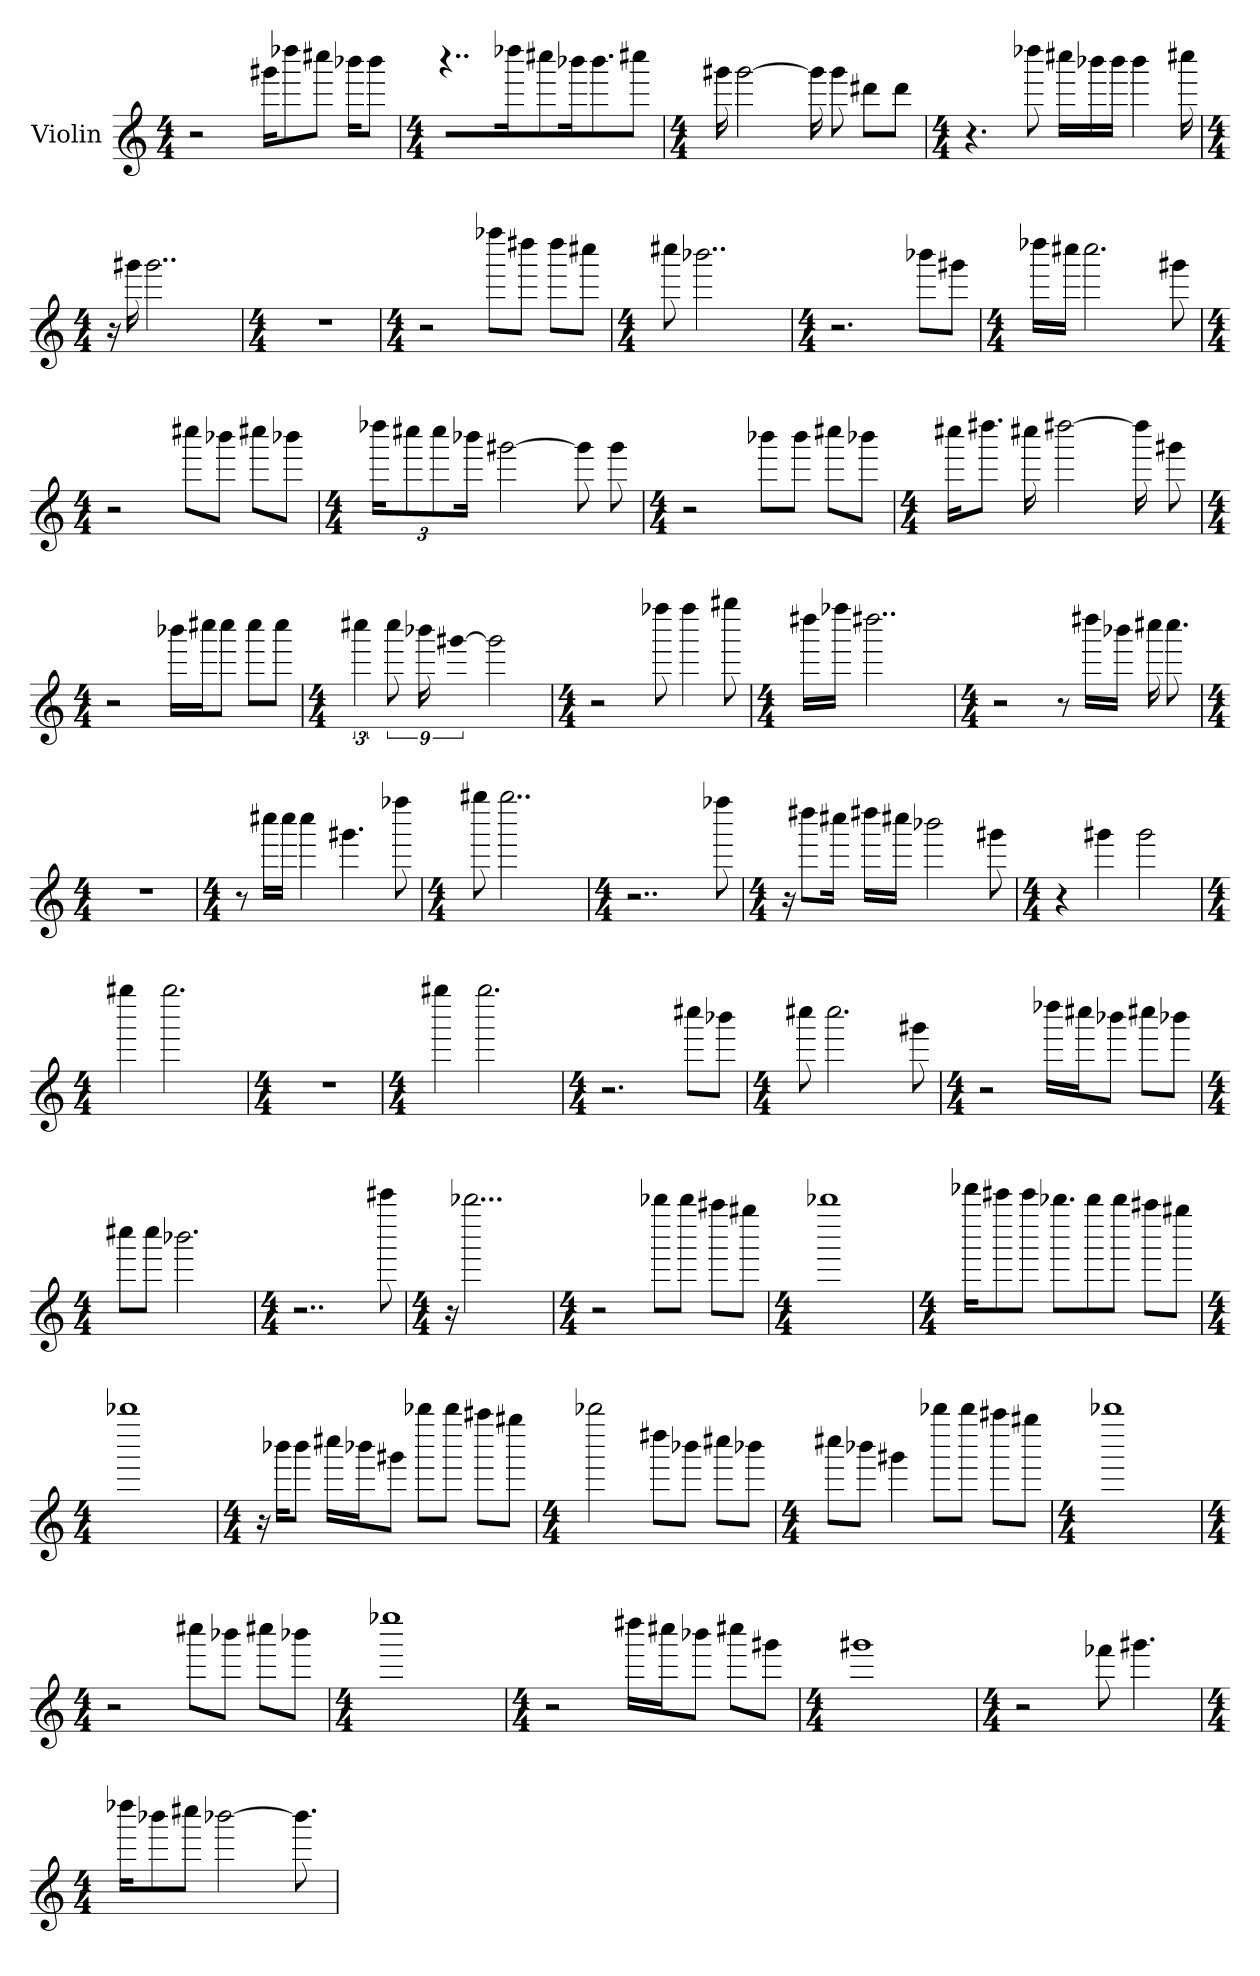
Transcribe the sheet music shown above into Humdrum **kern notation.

**kern
*part1
*staff1
*I"Violin
*I'Vln
*M4/4
=
2r
16ggg#XKL
8dddd-X
8cccc#XJ
16bbb-XKL
8bbb-J
=
*M4/4
4..r
16dddd-X
8cccc#XL
16bbb-XK
8.bbb-J
8cccc#XJ
=
*M4/4
16ggg#X
[2ggg#
16ggg#]
8ggg#
8ddd#XL
8ddd#J
=
*M4/4
4.r
8dddd-X
16cccc#XLL
16bbb-X
16bbb-JJ
4bbb-
16cccc#X
=
*M4/4
16r
16ggg#X
2..ggg#
=
*M4/4
1r
=
*M4/4
2r
8ffff-XL
8dddd#XJ
8dddd#L
8cccc#XJ
=
*M4/4
8cccc#X
2..bbb-X
=
*M4/4
2.r
8bbb-XL
8ggg#XJ
=
*M4/4
16dddd-XLL
16cccc#XJJ
2.cccc#
8ggg#X
=
*M4/4
2r
8cccc#XL
8bbb-XJ
8cccc#XL
8bbb-XJ
=
*M4/4
24dddd-XKL
12cccc#X
12cccc#
24bbb-XJk
[2ggg#X
8ggg#]
8ggg#
=
*M4/4
2r
8bbb-XL
8bbb-J
8cccc#XL
8bbb-XJ
=
*M4/4
16cccc#XKL
8.dddd#XJ
16cccc#X
[2dddd#X
16dddd#]
8ggg#X
=
*M4/4
2r
16bbb-XLL
16cccc#XJ
8cccc#J
8cccc#L
8cccc#J
=
*M4/4
6cccc#X
9cccc#
18bbb-X
[6ggg#X
2ggg#]
=
*M4/4
2r
8ffff-X
4ffff-
8gggg#X
=
*M4/4
16dddd#XLL
16ffff-XJJ
2..dddd#X
=
*M4/4
2r
8r
16dddd#XLL
16bbb-XJJ
16cccc#XLL
8.cccc#J
=
*M4/4
1r
=
*M4/4
8r
16cccc#XLL
16cccc#JJ
4cccc#
4.ggg#X
8ffff-X
=
*M4/4
8gggg#X
2..gggg#
=
*M4/4
2..r
8ffff-X
=
*M4/4
16r
8dddd#XL
16cccc#XJk
16dddd#XLL
16cccc#XJJ
2bbb-X
8ggg#X
=
*M4/4
4r
4ggg#X
2ggg#
=
*M4/4
4gggg#X
2.gggg#
=
*M4/4
1r
=
*M4/4
4gggg#X
2.gggg#
=
*M4/4
2.r
8cccc#XL
8bbb-XJ
=
*M4/4
8cccc#X
2.cccc#
8ggg#X
=
*M4/4
2r
16dddd-XLL
16cccc#XJ
8bbb-XJ
8cccc#XL
8bbb-XJ
=
*M4/4
8cccc#XL
8cccc#J
2.bbb-X
=
*M4/4
2..r
8ccccc#X
=
*M4/4
16r
2...bbbb-X
=
*M4/4
2r
8bbbb-XL
8bbbb-J
8aaaa#XL
8gggg#XJ
=
*M4/4
1bbbb-X
=
*M4/4
16ddddd-XKL
8ccccc#X
8ccccc#J
8.bbbb-XL
8bbbb-
8bbbb-J
8aaaa#XL
8gggg#XJ
=
*M4/4
1bbbb-X
=
*M4/4
16r
16bbb-XKL
8bbb-J
16cccc#XLL
16bbb-XJ
8ggg#XJ
8bbbb-XL
8bbbb-J
8aaaa#XL
8gggg#XJ
=
*M4/4
2bbbb-X
8dddd#XL
8bbb-XJ
8cccc#XL
8bbb-XJ
=
*M4/4
8cccc#XL
8bbb-XJ
4ggg#X
8bbbb-XL
8bbbb-J
8aaaa#XL
8gggg#XJ
=
*M4/4
1bbbb-X
=
*M4/4
2r
8cccc#XL
8bbb-XJ
8cccc#XL
8bbb-XJ
=
*M4/4
1eeee-X
=
*M4/4
2r
16dddd#XLL
16cccc#XJ
8bbb-XJ
8cccc#XL
8ggg#XJ
=
*M4/4
1ggg#X
=
*M4/4
2r
8fff-X
4.ggg#X
=
*M4/4
16dddd-XKL
8bbb-X
8cccc#XJ
[2bbb-X
8.bbb-]
=
*-
